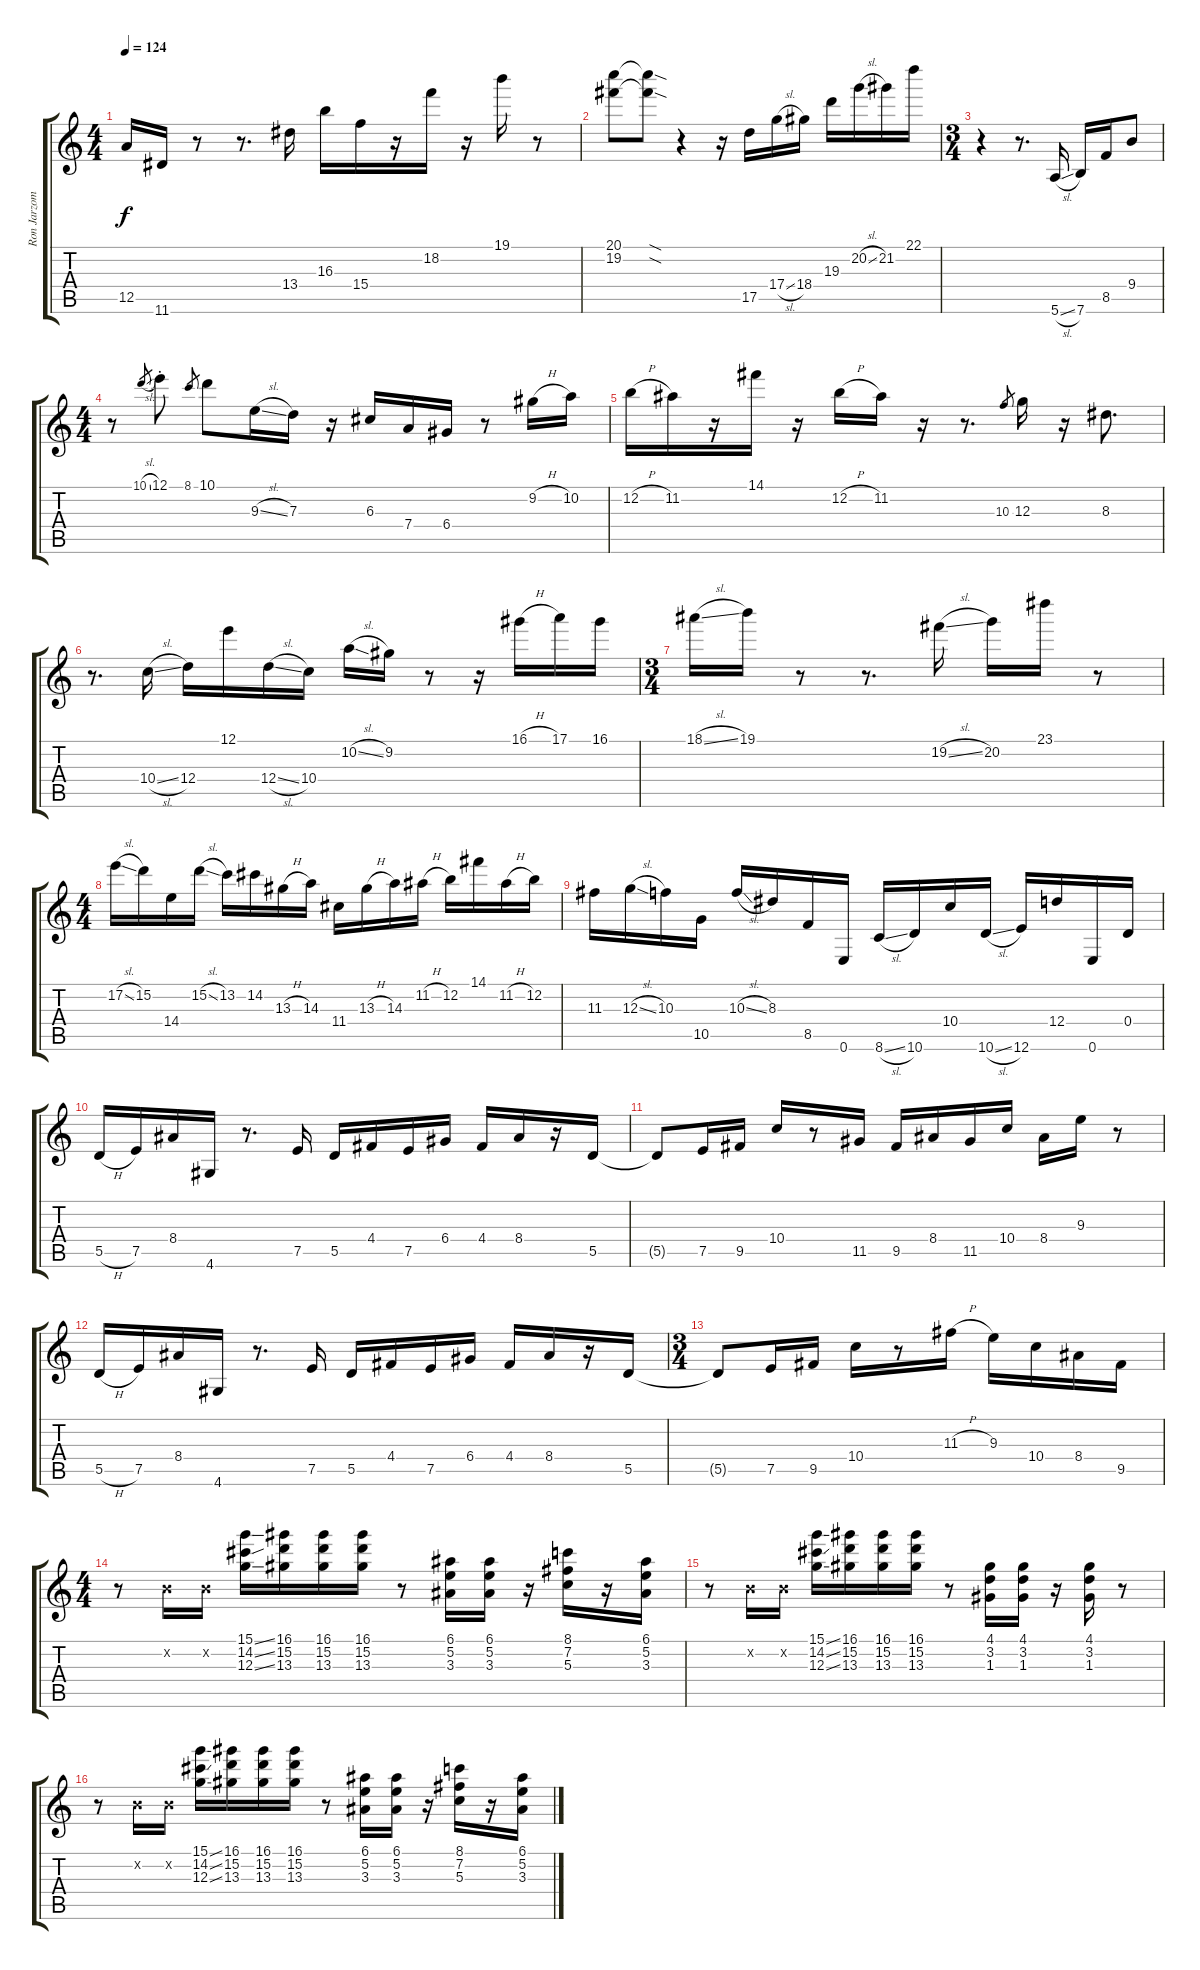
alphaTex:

\track ("Ron Jarzombek (Lead)" "Ron Jarzom") {instrument overdrivenguitar}
\staff {score tabs}
\tuning (E4 B3 G3 D3 A2 E2) {hide}
\ts (4 4)
\tempo 124
\clef g2
\ks c
12.5.16{dy f} 11.6.16 r.8 r.8{d} 13.4.16 16.3.16 15.4.16 r.16 18.2.16 r.16 19.1.16 r.8 |
(20.1 19.2).8 (20.1{sod t} 19.2{sod t}).8 r.4 r.16 17.5.16 17.4{sl}.16 18.4.16 19.3.16 20.2{sl}.16 21.2.16 22.1.16 |
\ts (3 4)
r.4 r.8{d} 5.6{sl}.16 7.6.16 8.5.16 9.4.8 |
\ts (4 4)
r.8 10.1{sl}.8{gr} 12.1{st}.8 8.1.8{gr} 10.1.8 9.3{sl}.16 7.3.16 r.16 6.3.16 7.4.16 6.4.16 r.8 9.2{h}.16 10.2.16 |
12.2{h}.16 11.2.16 r.16 14.1.16 r.16 12.2{h}.16 11.2.16 r.16 r.8{d} 10.3.8{gr} 12.3.16 r.16 8.3.8{d} |
r.8{d} 10.4{sl}.16 12.4.16 12.1.16 12.4{sl}.16 10.4.16 10.2{sl}.16 9.2.16 r.8 r.16 16.1{h}.16 17.1.16 16.1.16 |
\ts (3 4)
18.1{sl}.16 19.1.16 r.8 r.8{d} 19.2{sl}.16 20.2.16 23.1.16 r.8 |
\ts (4 4)
17.2{sl}.16 15.2.16 14.4.16 15.2{sl}.16 13.2.16 14.2.16 13.3{h}.16 14.3.16 11.4.16 13.3{h}.16 14.3.16 11.2{h}.16 12.2.16 14.1.16 11.2{h}.16 12.2.16 |
11.3.16 12.3{sl}.16 10.3.16 10.5.16 10.3{sl}.16 8.3.16 8.5.16 0.6.16 8.6{sl}.16 10.6.16 10.4.16 10.6{sl}.16 12.6.16 12.4.16 0.6.16 0.4.16 |
5.5{h}.16 7.5.16 8.4.16 4.6.16 r.8{d} 7.5.16 5.5.16 4.4.16 7.5.16 6.4.16 4.4.16 8.4.16 r.16 5.5.16 |
5.5{t}.8 7.5.16 9.5.16 10.4.16 r.8 11.5.16 9.5.16 8.4.16 11.5.16 10.4.16 8.4.16 9.3.16 r.8 |
5.5{h}.16 7.5.16 8.4.16 4.6.16 r.8{d} 7.5.16 5.5.16 4.4.16 7.5.16 6.4.16 4.4.16 8.4.16 r.16 5.5.16 |
\ts (3 4)
5.5{t}.8 7.5.16 9.5.16 10.4.16 r.8 11.3{h}.16 9.3.16 10.4.16 8.4.16 9.5.16 |
\ts (4 4)
r.8 0.2{x}.16 0.2{x}.16 (15.1{ss} 14.2{ss} 12.3{ss}).16 (16.1 15.2 13.3).16 (16.1 15.2 13.3).16 (16.1 15.2 13.3).16 r.8 (6.1 5.2 3.3).16 (6.1 5.2 3.3).16 r.16 (8.1 7.2 5.3).16 r.16 (6.1 5.2 3.3).16 |
r.8 0.2{x}.16 0.2{x}.16 (15.1{ss} 14.2{ss} 12.3{ss}).16 (16.1 15.2 13.3).16 (16.1 15.2 13.3).16 (16.1 15.2 13.3).16 r.8 (4.1 3.2 1.3).16 (4.1 3.2 1.3).16 r.16 (4.1 3.2 1.3).16 r.8 |
r.8 0.2{x}.16 0.2{x}.16 (15.1{ss} 14.2{ss} 12.3{ss}).16 (16.1 15.2 13.3).16 (16.1 15.2 13.3).16 (16.1 15.2 13.3).16 r.8 (6.1 5.2 3.3).16 (6.1 5.2 3.3).16 r.16 (8.1 7.2 5.3).16 r.16 (6.1 5.2 3.3).16
